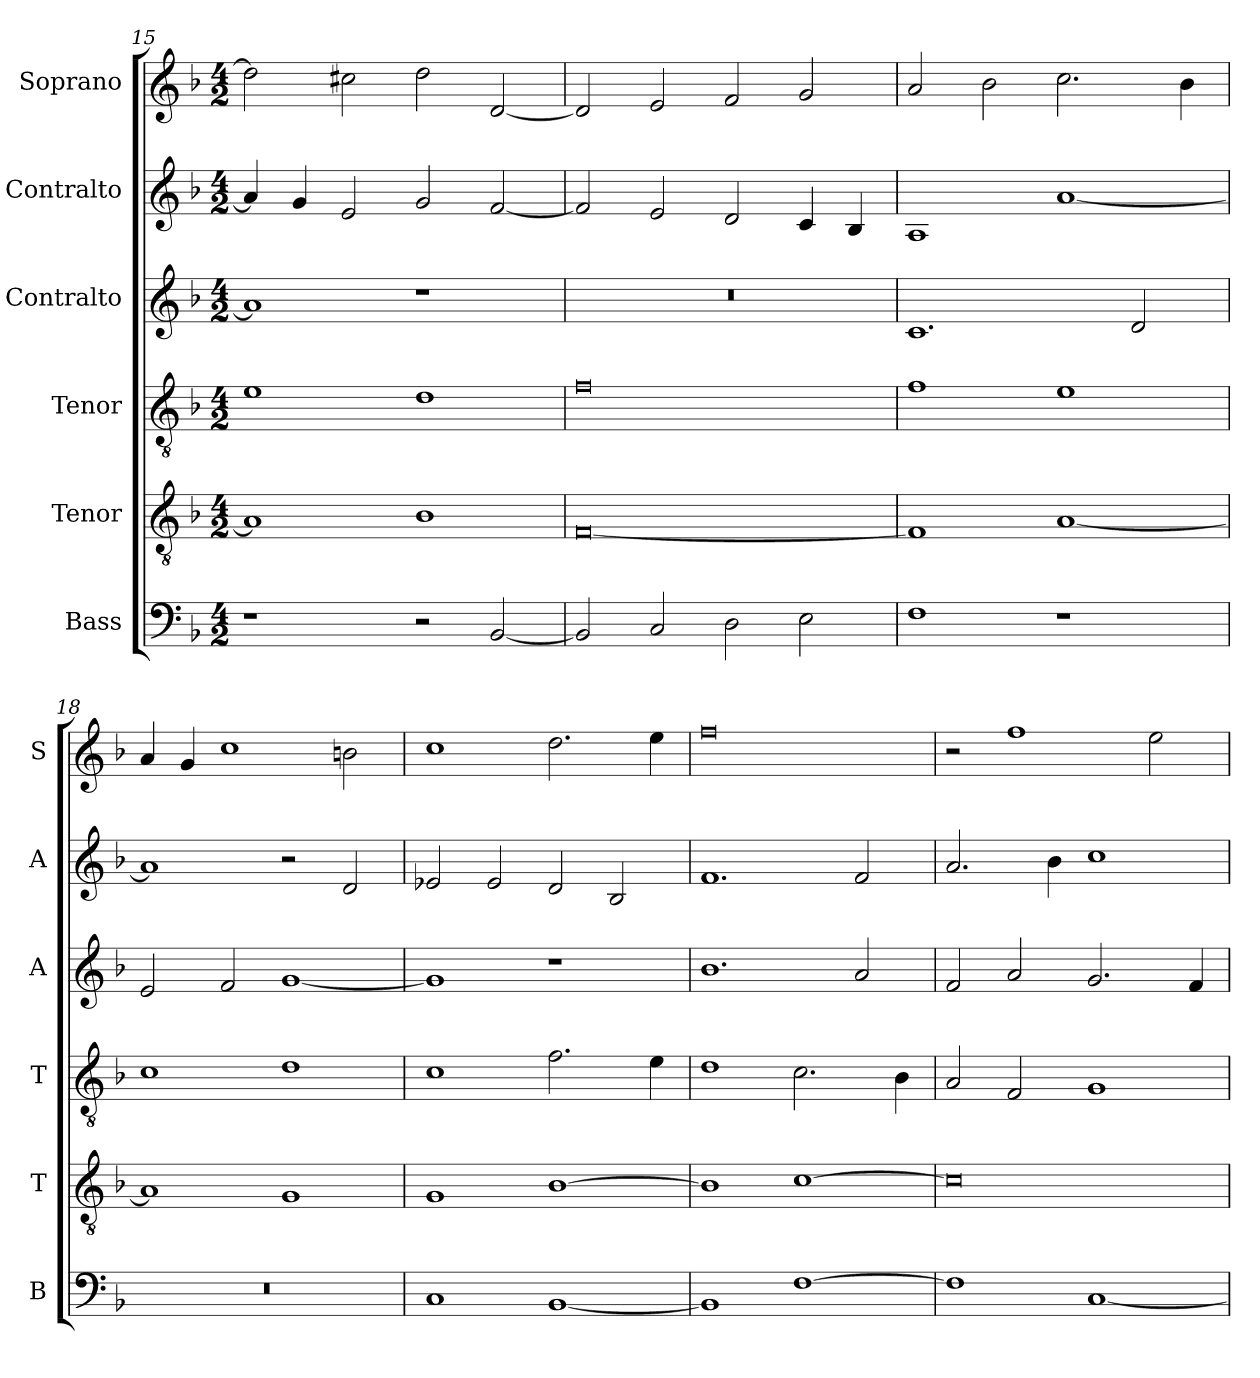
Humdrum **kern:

**kern	**kern	**kern	**kern	**kern	**kern
*part6	*part5	*part4	*part3	*part2	*part1
*staff6	*staff5	*staff4	*staff3	*staff2	*staff1
*I"Bass	*I"Tenor	*I"Tenor	*I"Contralto	*I"Contralto	*I"Soprano
*I'B	*I'T	*I'T	*I'A	*I'A	*I'S
*clefF4	*clefGv2	*clefGv2	*clefG2	*clefG2	*clefG2
*k[b-]	*k[b-]	*k[b-]	*k[b-]	*k[b-]	*k[b-]
*F:ion	*F:ion	*F:ion	*F:ion	*F:ion	*F:ion
*M4/2	*M4/2	*M4/2	*M4/2	*M4/2	*M4/2
=15	=15	=15	=15	=15	=15
1r	1A]	1e	1a]	4a]	2dd]
.	.	.	.	4g	.
.	.	.	.	2e	2cc#X
2r	1B-	1d	1r	2g	2dd
[2BB-	.	.	.	[2f	[2d
=16	=16	=16	=16	=16	=16
2BB-]	[0F	0f	0r	2f]	2d]
2C	.	.	.	2e	2e
2D	.	.	.	2d	2f
2E	.	.	.	4c	2g
.	.	.	.	4B-	.
=17	=17	=17	=17	=17	=17
1F	1F]	1f	1.c	1A	2a
.	.	.	.	.	2b-
1r	[1A	1e	.	[1a	2.cc
.	.	.	2d	.	.
.	.	.	.	.	4b-
=18	=18	=18	=18	=18	=18
0r	1A]	1c	2e	1a]	4a
.	.	.	.	.	4g
.	.	.	2f	.	1cc
.	1G	1d	[1g	2r	.
.	.	.	.	2d	2bn
=19	=19	=19	=19	=19	=19
1C	1G	1c	1g]	2e-X	1cc
.	.	.	.	2e-	.
[1BB-	[1B-	2.f	1r	2d	2.dd
.	.	.	.	2B-	.
.	.	4e	.	.	4ee
=20	=20	=20	=20	=20	=20
1BB-]	1B-]	1d	1.b-	1.f	0ff
[1F	[1c	2.c	.	.	.
.	.	.	2a	2f	.
.	.	4B-	.	.	.
=21	=21	=21	=21	=21	=21
1F]	0c]	2A	2f	2.a	2r
.	.	2F	2a	.	1ff
.	.	.	.	4b-	.
[1C	.	1G	2.g	1cc	.
.	.	.	.	.	2ee
.	.	.	4f	.	.
=	=	=	=	=	=
*-	*-	*-	*-	*-	*-
